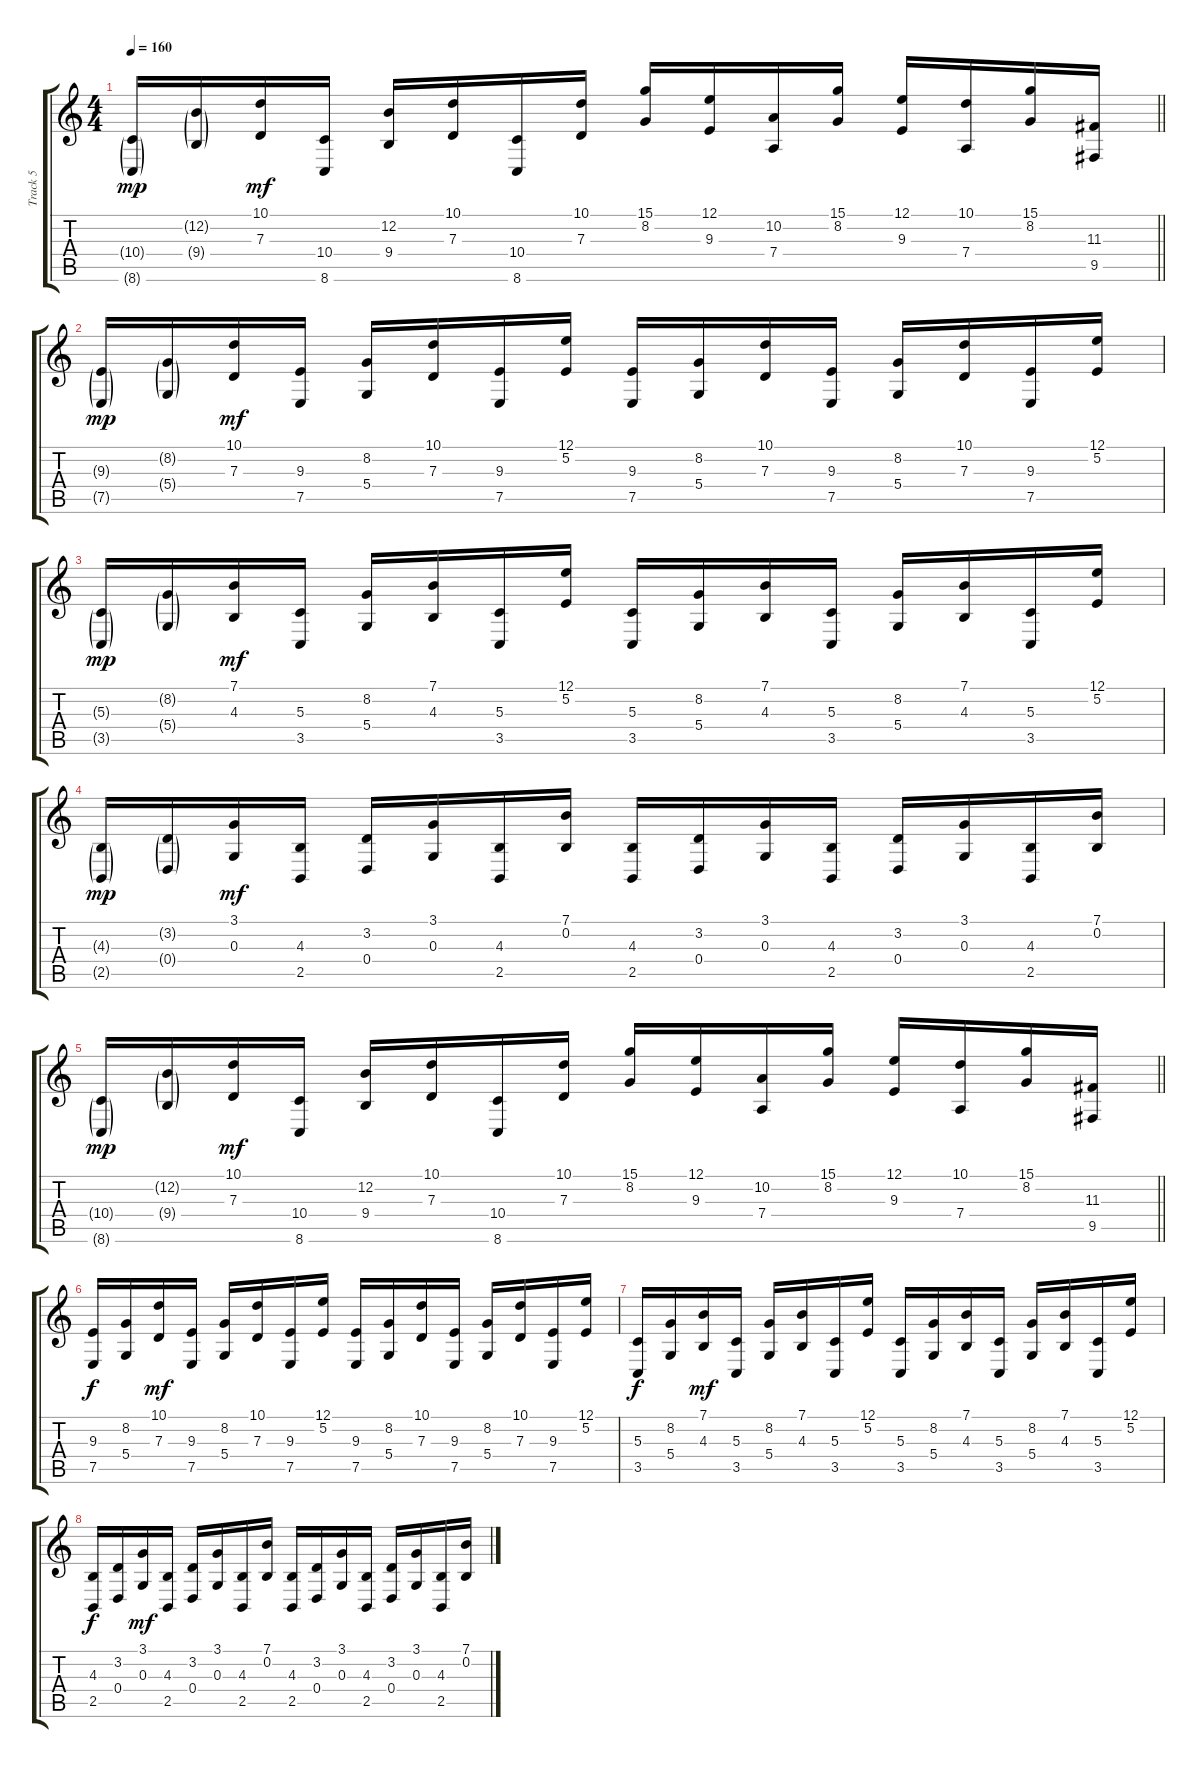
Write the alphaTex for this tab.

\track ("Track 5" "Track 5") {instrument lead2sawtooth}
\staff {score tabs}
\tuning (E4 B3 G3 D3 A2 E2) {hide}
\ts (4 4)
\tempo 160
\clef g2
\barLineRight lightlight
\ks c
(10.4{g} 8.6{g}).16{dy mp} (12.2{g} 9.4{g}).16 (10.1 7.3).16{dy mf} (10.4 8.6).16 (12.2 9.4).16 (10.1 7.3).16 (10.4 8.6).16 (10.1 7.3).16 (15.1 8.2).16 (12.1 9.3).16 (10.2 7.4).16 (15.1 8.2).16 (12.1 9.3).16 (10.1 7.4).16 (15.1 8.2).16 (11.3 9.5).16 |
(9.3{g} 7.5{g}).16{dy mp} (8.2{g} 5.4{g}).16 (10.1 7.3).16{dy mf} (9.3 7.5).16 (8.2 5.4).16 (10.1 7.3).16 (9.3 7.5).16 (12.1 5.2).16 (9.3 7.5).16 (8.2 5.4).16 (10.1 7.3).16 (9.3 7.5).16 (8.2 5.4).16 (10.1 7.3).16 (9.3 7.5).16 (12.1 5.2).16 |
(5.3{g} 3.5{g}).16{dy mp} (8.2{g} 5.4{g}).16 (7.1 4.3).16{dy mf} (5.3 3.5).16 (8.2 5.4).16 (7.1 4.3).16 (5.3 3.5).16 (12.1 5.2).16 (5.3 3.5).16 (8.2 5.4).16 (7.1 4.3).16 (5.3 3.5).16 (8.2 5.4).16 (7.1 4.3).16 (5.3 3.5).16 (12.1 5.2).16 |
(4.3{g} 2.5{g}).16{dy mp} (3.2{g} 0.4{g}).16 (3.1 0.3).16{dy mf} (4.3 2.5).16 (3.2 0.4).16 (3.1 0.3).16 (4.3 2.5).16 (7.1 0.2).16 (4.3 2.5).16 (3.2 0.4).16 (3.1 0.3).16 (4.3 2.5).16 (3.2 0.4).16 (3.1 0.3).16 (4.3 2.5).16 (7.1 0.2).16 |
\barLineRight lightlight
(10.4{g} 8.6{g}).16{dy mp} (12.2{g} 9.4{g}).16 (10.1 7.3).16{dy mf} (10.4 8.6).16 (12.2 9.4).16 (10.1 7.3).16 (10.4 8.6).16 (10.1 7.3).16 (15.1 8.2).16 (12.1 9.3).16 (10.2 7.4).16 (15.1 8.2).16 (12.1 9.3).16 (10.1 7.4).16 (15.1 8.2).16 (11.3 9.5).16 |
(9.3 7.5).16{dy f} (8.2 5.4).16 (10.1 7.3).16{dy mf} (9.3 7.5).16 (8.2 5.4).16 (10.1 7.3).16 (9.3 7.5).16 (12.1 5.2).16 (9.3 7.5).16 (8.2 5.4).16 (10.1 7.3).16 (9.3 7.5).16 (8.2 5.4).16 (10.1 7.3).16 (9.3 7.5).16 (12.1 5.2).16 |
(5.3 3.5).16{dy f} (8.2 5.4).16 (7.1 4.3).16{dy mf} (5.3 3.5).16 (8.2 5.4).16 (7.1 4.3).16 (5.3 3.5).16 (12.1 5.2).16 (5.3 3.5).16 (8.2 5.4).16 (7.1 4.3).16 (5.3 3.5).16 (8.2 5.4).16 (7.1 4.3).16 (5.3 3.5).16 (12.1 5.2).16 |
(4.3 2.5).16{dy f} (3.2 0.4).16 (3.1 0.3).16{dy mf} (4.3 2.5).16 (3.2 0.4).16 (3.1 0.3).16 (4.3 2.5).16 (7.1 0.2).16 (4.3 2.5).16 (3.2 0.4).16 (3.1 0.3).16 (4.3 2.5).16 (3.2 0.4).16 (3.1 0.3).16 (4.3 2.5).16 (7.1 0.2).16
